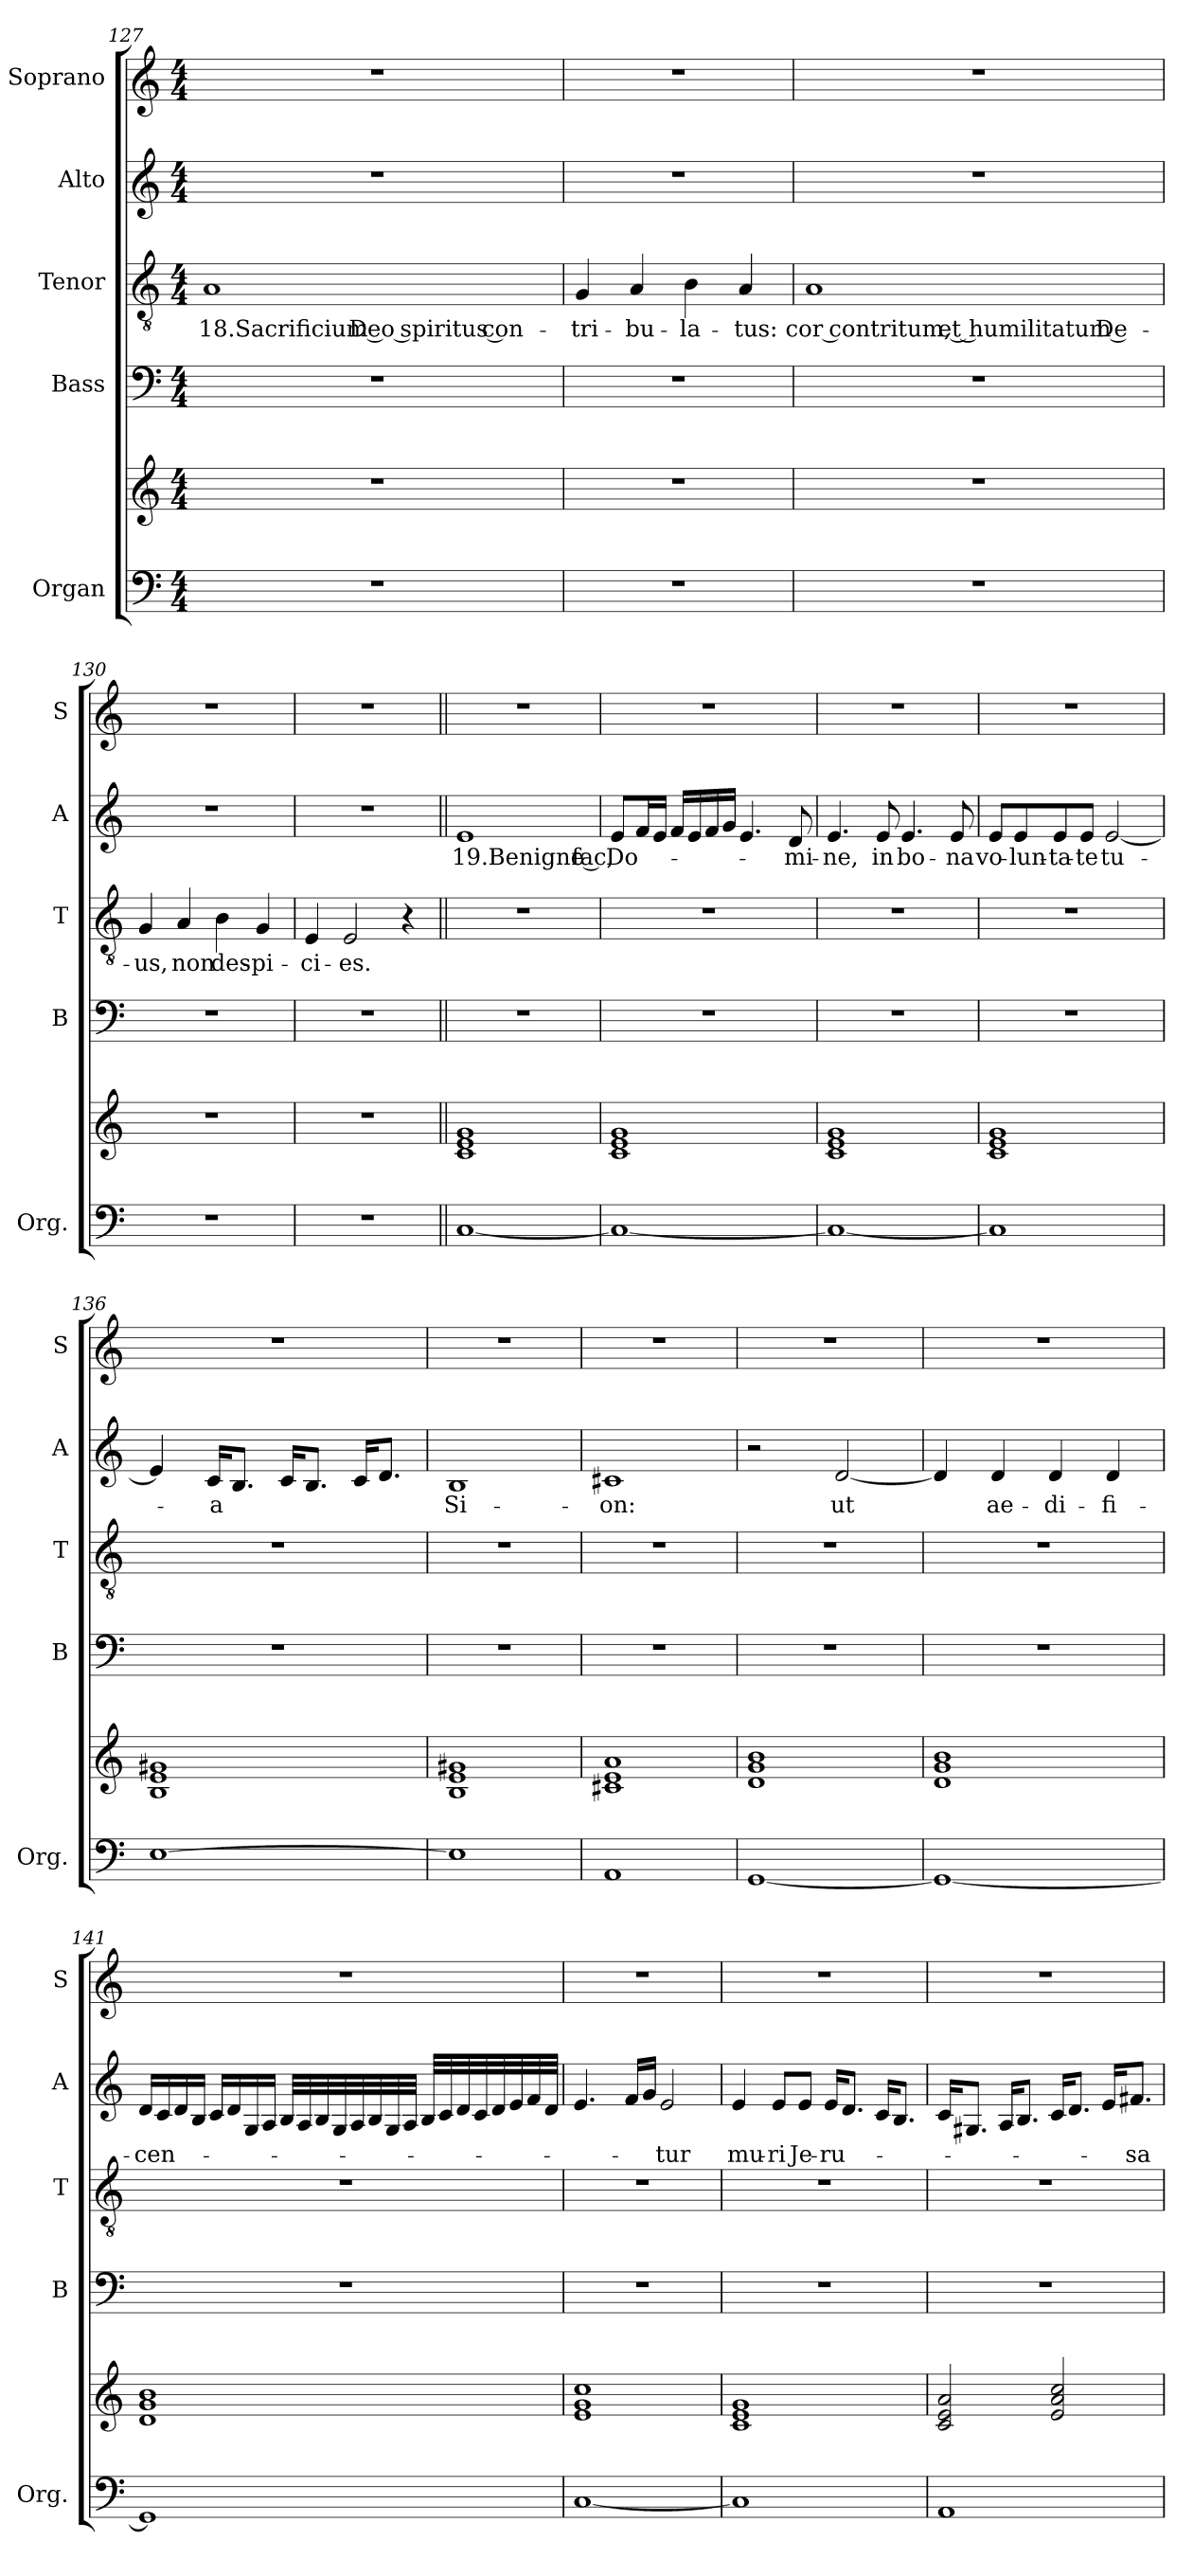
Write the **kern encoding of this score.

**kern	**kern	**kern	**kern	**text	**kern	**text	**kern
*part5	*part5	*part4	*part3	*part3	*part2	*part2	*part1
*staff6	*staff5	*staff4	*staff3	*staff3	*staff2	*staff2	*staff1
*I"Organ	*	*I"Bass	*I"Tenor	*	*I"Alto	*	*I"Soprano
*I'Org.	*	*I'B	*I'T	*	*I'A	*	*I'S
!!LO:LB:g=z
*clefF4	*clefG2	*clefF4	*clefGv2	*	*clefG2	*	*clefG2
*k[]	*k[]	*k[]	*k[]	*	*k[]	*	*k[]
*C:	*C:	*C:	*C:	*	*C:	*	*C:
*M4/4	*M4/4	*M4/4	*M4/4	*	*M4/4	*	*M4/4
=127	=127	=127	=127	=127	=127	=127	=127
!	!	!	!	!LO:LY:b	!	!	!
1r	1r	1r	1A	18.Sacrificium Deo spiritus con-	1r	.	1r
=128	=128	=128	=128	=128	=128	=128	=128
!	!	!	!	!LO:LY:b	!	!	!
1r	1r	1r	4G/	-tri-	1r	.	1r
!	!	!	!	!LO:LY:b	!	!	!
.	.	.	4A/	-bu-	.	.	.
!	!	!	!	!LO:LY:b	!	!	!
.	.	.	4B\	-la-	.	.	.
!	!	!	!	!LO:LY:b	!	!	!
.	.	.	4A/	-tus:	.	.	.
=129	=129	=129	=129	=129	=129	=129	=129
!	!	!	!	!LO:LY:b	!	!	!
1r	1r	1r	1A	cor contritum, et humilitatum De-	1r	.	1r
=130	=130	=130	=130	=130	=130	=130	=130
!	!	!	!	!LO:LY:b	!	!	!
1r	1r	1r	4G/	-us,	1r	.	1r
!	!	!	!	!LO:LY:b	!	!	!
.	.	.	4A/	non	.	.	.
!	!	!	!	!LO:LY:b	!	!	!
.	.	.	4B\	des-	.	.	.
!	!	!	!	!LO:LY:b	!	!	!
.	.	.	4G/	-pi-	.	.	.
=131	=131	=131	=131	=131	=131	=131	=131
!	!	!	!	!LO:LY:b	!	!	!
1r	1r	1r	4E/	-ci-	1r	.	1r
!	!	!	!	!LO:LY:b	!	!	!
.	.	.	2E/	-es.	.	.	.
.	.	.	4r	.	.	.	.
!!LO:PB:g=z
=132||	=132||	=132||	=132||	=132||	=132||	=132||	=132||
!	!	!	!	!	!	!LO:LY:b	!
[1C	1c! 1e! 1g!	1r	1r	.	1e	19.Benigne fac,	1r
=133	=133	=133	=133	=133	=133	=133	=133
!	!	!	!	!	!	!LO:LY:b	!
1C_	1c! 1e! 1g!	1r	1r	.	8e/L	Do-	1r
.	.	.	.	.	16f/L	.	.
.	.	.	.	.	16e/JJ	.	.
.	.	.	.	.	16f/LL	.	.
.	.	.	.	.	16e/	.	.
.	.	.	.	.	16f/	.	.
.	.	.	.	.	16g/JJ	.	.
.	.	.	.	.	4.e/	.	.
!	!	!	!	!	!	!LO:LY:b	!
.	.	.	.	.	8d/	-mi-	.
=134	=134	=134	=134	=134	=134	=134	=134
!	!	!	!	!	!	!LO:LY:b	!
1C_	1c! 1e! 1g!	1r	1r	.	4.e/	-ne,	1r
!	!	!	!	!	!	!LO:LY:b	!
.	.	.	.	.	8e/	in	.
!	!	!	!	!	!	!LO:LY:b	!
.	.	.	.	.	4.e/	bo-	.
!	!	!	!	!	!	!LO:LY:b	!
.	.	.	.	.	8e/	-na	.
=135	=135	=135	=135	=135	=135	=135	=135
!	!	!	!	!	!	!LO:LY:b	!
1C]	1c! 1e! 1g!	1r	1r	.	8e/L	vo-	1r
!	!	!	!	!	!	!LO:LY:b	!
.	.	.	.	.	8e/	-lun-	.
!	!	!	!	!	!	!LO:LY:b	!
.	.	.	.	.	8e/	-ta-	.
!	!	!	!	!	!	!LO:LY:b	!
.	.	.	.	.	8e/J	-te	.
!	!	!	!	!	!	!LO:LY:b	!
.	.	.	.	.	[2e/	tu-	.
=136	=136	=136	=136	=136	=136	=136	=136
[1E	1B! 1e! 1g#X!	1r	1r	.	4e/]	.	1r
!	!	!	!	!	!	!LO:LY:b	!
.	.	.	.	.	16c/KL	-a	.
.	.	.	.	.	8.B/J	.	.
.	.	.	.	.	16c/KL	.	.
.	.	.	.	.	8.B/J	.	.
.	.	.	.	.	16c/KL	.	.
.	.	.	.	.	8.d/J	.	.
=137	=137	=137	=137	=137	=137	=137	=137
!	!	!	!	!	!	!LO:LY:b	!
1E]	1B! 1e! 1g#X!	1r	1r	.	1B	Si-	1r
!!LO:LB:g=z
=138	=138	=138	=138	=138	=138	=138	=138
!	!	!	!	!	!	!LO:LY:b	!
1AA	1c#X! 1e! 1a!	1r	1r	.	1c#X	-on:	1r
=139	=139	=139	=139	=139	=139	=139	=139
[1GG	1d! 1g! 1b!	1r	1r	.	2r	.	1r
!	!	!	!	!	!	!LO:LY:b	!
.	.	.	.	.	[2d/	ut	.
=140	=140	=140	=140	=140	=140	=140	=140
1GG_	1d! 1g! 1b!	1r	1r	.	4d/]	.	1r
!	!	!	!	!	!	!LO:LY:b	!
.	.	.	.	.	4d/	ae-	.
!	!	!	!	!	!	!LO:LY:b	!
.	.	.	.	.	4d/	-di-	.
!	!	!	!	!	!	!LO:LY:b	!
.	.	.	.	.	4d/	-fi-	.
=141	=141	=141	=141	=141	=141	=141	=141
!	!	!	!	!	!	!LO:LY:b	!
1GG]	1d! 1g! 1b!	1r	1r	.	16d/LL	-cen-	1r
.	.	.	.	.	16c/	.	.
.	.	.	.	.	16d/	.	.
.	.	.	.	.	16B/JJ	.	.
.	.	.	.	.	16c/LL	.	.
.	.	.	.	.	16d/	.	.
.	.	.	.	.	16G/	.	.
.	.	.	.	.	16A/JJ	.	.
.	.	.	.	.	32B/LLL	.	.
.	.	.	.	.	32A/	.	.
.	.	.	.	.	32B/	.	.
.	.	.	.	.	32G/	.	.
.	.	.	.	.	32A/	.	.
.	.	.	.	.	32B/	.	.
.	.	.	.	.	32G/	.	.
.	.	.	.	.	32A/JJJ	.	.
.	.	.	.	.	32B/LLL	.	.
.	.	.	.	.	32c/	.	.
.	.	.	.	.	32d/	.	.
.	.	.	.	.	32c/	.	.
.	.	.	.	.	32d/	.	.
.	.	.	.	.	32e/	.	.
.	.	.	.	.	32f/	.	.
.	.	.	.	.	32d/JJJ	.	.
=142	=142	=142	=142	=142	=142	=142	=142
[1C	1e! 1g! 1cc!	1r	1r	.	4.e/	.	1r
.	.	.	.	.	16f/LL	.	.
.	.	.	.	.	16g/JJ	.	.
!	!	!	!	!	!	!LO:LY:b	!
.	.	.	.	.	2e/	-tur	.
!!LO:LB:g=z
=143	=143	=143	=143	=143	=143	=143	=143
!	!	!	!	!	!	!LO:LY:b	!
1C]	1c! 1e! 1g!	1r	1r	.	4e/	mu-	1r
!	!	!	!	!	!	!LO:LY:b	!
.	.	.	.	.	8e/L	-ri	.
!	!	!	!	!	!	!LO:LY:b	!
.	.	.	.	.	8e/J	Je-	.
!	!	!	!	!	!	!LO:LY:b	!
.	.	.	.	.	16e/KL	-ru-	.
.	.	.	.	.	8.d/J	.	.
.	.	.	.	.	16c/KL	.	.
.	.	.	.	.	8.B/J	.	.
=144	=144	=144	=144	=144	=144	=144	=144
1AA	2c!/ 2e!/ 2a!/	1r	1r	.	16c/KL	.	1r
.	.	.	.	.	8.G#X/J	.	.
.	.	.	.	.	16A/KL	.	.
.	.	.	.	.	8.B/J	.	.
.	2e!/ 2a!/ 2cc!/	.	.	.	16c/KL	.	.
.	.	.	.	.	8.d/J	.	.
.	.	.	.	.	16e/KL	.	.
!	!	!	!	!	!	!LO:LY:b	!
.	.	.	.	.	8.f#X/J	-sa-	.
=	=	=	=	=	=	=	=
*-	*-	*-	*-	*-	*-	*-	*-
